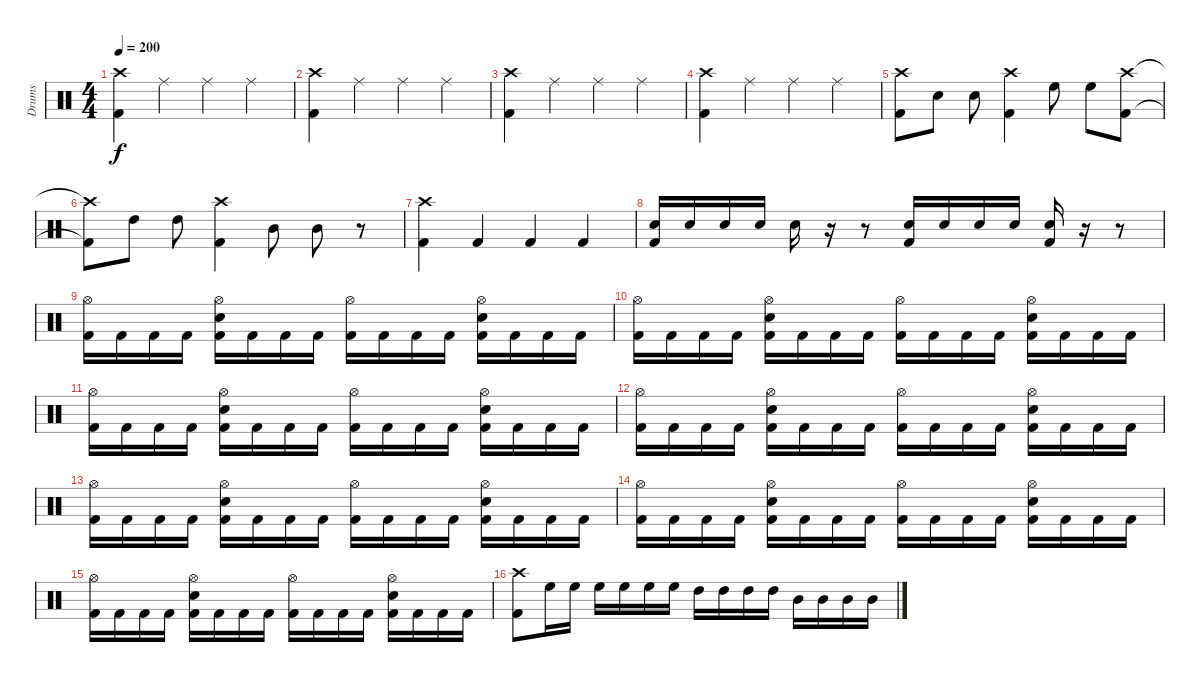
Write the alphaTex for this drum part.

\track ("Drums" "Drums") {instrument percussion}
\staff {score}
\articulation defaults
\ts (4 4)
\tempo 200
\clef neutral
\ks c
("Crash high (hit)" "Kick (hit) 2").4{dy f} "Ride (middle)".4 "Ride (middle)".4 "Ride (middle)".4 |
("Crash high (hit)" "Kick (hit) 2").4 "Ride (middle)".4 "Ride (middle)".4 "Ride (middle)".4 |
("Crash high (hit)" "Kick (hit) 2").4 "Ride (middle)".4 "Ride (middle)".4 "Ride (middle)".4 |
("Crash high (hit)" "Kick (hit) 2").4 "Ride (middle)".4 "Ride (middle)".4 "Ride (middle)".4 |
("Crash high (hit)" "Kick (hit) 2").8 "Electric Snare (hit)".8 "Electric Snare (hit)".8 ("Crash high (hit)" "Kick (hit) 2").4 "High Floor Tom (hit)".8 "High Floor Tom (hit)".8 ("Crash high (hit)" "Kick (hit) 2").8 |
("Crash high (hit)"{t} "Kick (hit) 2"{t}).8 "High Tom (hit)".8 "High Tom (hit)".8 ("Crash high (hit)" "Kick (hit) 2").4 "Mid Tom (hit)".8 "Mid Tom (hit)".8 r.8 |
("Crash high (hit)" "Kick (hit) 2").4 "Kick (hit) 2".4 "Kick (hit) 2".4 "Kick (hit) 2".4 |
("Electric Snare (hit)" "Kick (hit) 2").16 "Electric Snare (hit)".16 "Electric Snare (hit)".16 "Electric Snare (hit)".16 "Electric Snare (hit)".16 r.16 r.8 ("Electric Snare (hit)" "Kick (hit) 2").16 "Electric Snare (hit)".16 "Electric Snare (hit)".16 "Electric Snare (hit)".16 ("Electric Snare (hit)" "Kick (hit) 2").16 r.16 r.8 |
("Hi-Hat (open)" "Kick (hit) 2").16 "Kick (hit) 2".16 "Kick (hit) 2".16 "Kick (hit) 2".16 ("Hi-Hat (open)" "Electric Snare (hit)" "Kick (hit) 2").16 "Kick (hit) 2".16 "Kick (hit) 2".16 "Kick (hit) 2".16 ("Hi-Hat (open)" "Kick (hit) 2").16 "Kick (hit) 2".16 "Kick (hit) 2".16 "Kick (hit) 2".16 ("Hi-Hat (open)" "Electric Snare (hit)" "Kick (hit) 2").16 "Kick (hit) 2".16 "Kick (hit) 2".16 "Kick (hit) 2".16 |
("Hi-Hat (open)" "Kick (hit) 2").16 "Kick (hit) 2".16 "Kick (hit) 2".16 "Kick (hit) 2".16 ("Hi-Hat (open)" "Electric Snare (hit)" "Kick (hit) 2").16 "Kick (hit) 2".16 "Kick (hit) 2".16 "Kick (hit) 2".16 ("Hi-Hat (open)" "Kick (hit) 2").16 "Kick (hit) 2".16 "Kick (hit) 2".16 "Kick (hit) 2".16 ("Hi-Hat (open)" "Electric Snare (hit)" "Kick (hit) 2").16 "Kick (hit) 2".16 "Kick (hit) 2".16 "Kick (hit) 2".16 |
("Hi-Hat (open)" "Kick (hit) 2").16 "Kick (hit) 2".16 "Kick (hit) 2".16 "Kick (hit) 2".16 ("Hi-Hat (open)" "Electric Snare (hit)" "Kick (hit) 2").16 "Kick (hit) 2".16 "Kick (hit) 2".16 "Kick (hit) 2".16 ("Hi-Hat (open)" "Kick (hit) 2").16 "Kick (hit) 2".16 "Kick (hit) 2".16 "Kick (hit) 2".16 ("Hi-Hat (open)" "Electric Snare (hit)" "Kick (hit) 2").16 "Kick (hit) 2".16 "Kick (hit) 2".16 "Kick (hit) 2".16 |
("Hi-Hat (open)" "Kick (hit) 2").16 "Kick (hit) 2".16 "Kick (hit) 2".16 "Kick (hit) 2".16 ("Hi-Hat (open)" "Electric Snare (hit)" "Kick (hit) 2").16 "Kick (hit) 2".16 "Kick (hit) 2".16 "Kick (hit) 2".16 ("Hi-Hat (open)" "Kick (hit) 2").16 "Kick (hit) 2".16 "Kick (hit) 2".16 "Kick (hit) 2".16 ("Hi-Hat (open)" "Electric Snare (hit)" "Kick (hit) 2").16 "Kick (hit) 2".16 "Kick (hit) 2".16 "Kick (hit) 2".16 |
("Hi-Hat (open)" "Kick (hit) 2").16 "Kick (hit) 2".16 "Kick (hit) 2".16 "Kick (hit) 2".16 ("Hi-Hat (open)" "Electric Snare (hit)" "Kick (hit) 2").16 "Kick (hit) 2".16 "Kick (hit) 2".16 "Kick (hit) 2".16 ("Hi-Hat (open)" "Kick (hit) 2").16 "Kick (hit) 2".16 "Kick (hit) 2".16 "Kick (hit) 2".16 ("Hi-Hat (open)" "Electric Snare (hit)" "Kick (hit) 2").16 "Kick (hit) 2".16 "Kick (hit) 2".16 "Kick (hit) 2".16 |
("Hi-Hat (open)" "Kick (hit) 2").16 "Kick (hit) 2".16 "Kick (hit) 2".16 "Kick (hit) 2".16 ("Hi-Hat (open)" "Electric Snare (hit)" "Kick (hit) 2").16 "Kick (hit) 2".16 "Kick (hit) 2".16 "Kick (hit) 2".16 ("Hi-Hat (open)" "Kick (hit) 2").16 "Kick (hit) 2".16 "Kick (hit) 2".16 "Kick (hit) 2".16 ("Hi-Hat (open)" "Electric Snare (hit)" "Kick (hit) 2").16 "Kick (hit) 2".16 "Kick (hit) 2".16 "Kick (hit) 2".16 |
("Hi-Hat (open)" "Kick (hit) 2").16 "Kick (hit) 2".16 "Kick (hit) 2".16 "Kick (hit) 2".16 ("Hi-Hat (open)" "Electric Snare (hit)" "Kick (hit) 2").16 "Kick (hit) 2".16 "Kick (hit) 2".16 "Kick (hit) 2".16 ("Hi-Hat (open)" "Kick (hit) 2").16 "Kick (hit) 2".16 "Kick (hit) 2".16 "Kick (hit) 2".16 ("Hi-Hat (open)" "Electric Snare (hit)" "Kick (hit) 2").16 "Kick (hit) 2".16 "Kick (hit) 2".16 "Kick (hit) 2".16 |
("Crash high (hit)" "Kick (hit) 2").8 "High Floor Tom (hit)".16 "High Floor Tom (hit)".16 "High Floor Tom (hit)".16 "High Floor Tom (hit)".16 "High Floor Tom (hit)".16 "High Floor Tom (hit)".16 "High Tom (hit)".16 "High Tom (hit)".16 "High Tom (hit)".16 "High Tom (hit)".16 "Mid Tom (hit)".16 "Mid Tom (hit)".16 "Mid Tom (hit)".16 "Mid Tom (hit)".16
